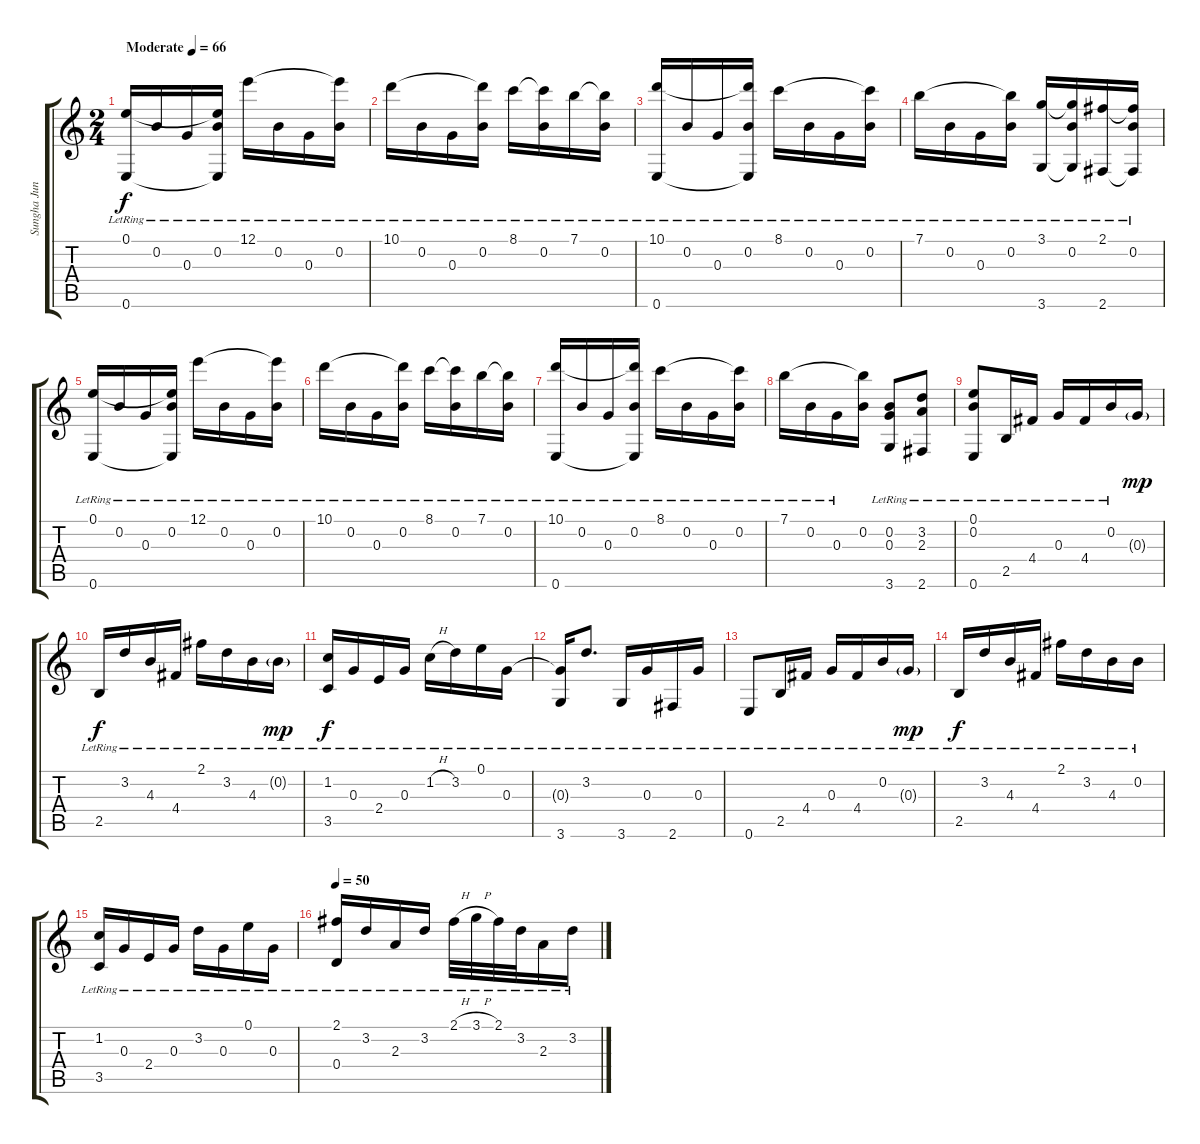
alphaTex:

\track ("Sungha Jung" "Sungha Jun") {instrument acousticguitarsteel}
\staff {score tabs}
\tuning (E4 B3 G3 D3 A2 E2) {hide}
\ts (2 4)
\tempo (66 "Moderate")
\clef g2
\ks c
(0.1{lr} 0.6{lr}).16{dy f instrument acousticguitarsteel} 0.2{lr}.16 0.3{lr}.16 (0.1{t} 0.2{lr} 0.6{t}).16 12.1{lr}.16 0.2{lr}.16 0.3{lr}.16 (12.1{t} 0.2{lr}).16 |
10.1{lr}.16 0.2{lr}.16 0.3{lr}.16 (10.1{t} 0.2{lr}).16 8.1{lr}.16 (8.1{t} 0.2{lr}).16 7.1{lr}.16 (7.1{t} 0.2{lr}).16 |
(10.1{lr} 0.6{lr}).16 0.2{lr}.16 0.3{lr}.16 (10.1{t} 0.2{lr} 0.6{t}).16 8.1{lr}.16 0.2{lr}.16 0.3{lr}.16 (8.1{t} 0.2{lr}).16 |
7.1{lr}.16 0.2{lr}.16 0.3{lr}.16 (7.1{t} 0.2{lr}).16 (3.1{lr} 3.6{lr}).16 (3.1{t} 0.2{lr} 3.6{t}).16 (2.1{lr} 2.6{lr}).16 (2.1{t} 0.2{lr} 2.6{t}).16 |
(0.1{lr} 0.6{lr}).16 0.2{lr}.16 0.3{lr}.16 (0.1{t} 0.2{lr} 0.6{t}).16 12.1{lr}.16 0.2{lr}.16 0.3{lr}.16 (12.1{t} 0.2{lr}).16 |
10.1{lr}.16 0.2{lr}.16 0.3{lr}.16 (10.1{t} 0.2{lr}).16 8.1{lr}.16 (8.1{t} 0.2{lr}).16 7.1{lr}.16 (7.1{t} 0.2{lr}).16 |
(10.1{lr} 0.6{lr}).16 0.2{lr}.16 0.3{lr}.16 (10.1{t} 0.2{lr} 0.6{t}).16 8.1{lr}.16 0.2{lr}.16 0.3{lr}.16 (8.1{t} 0.2{lr}).16 |
7.1{lr}.16 0.2{lr}.16 0.3{lr}.16 (7.1{t} 0.2).16 (0.2{lr} 0.3{lr} 3.6{lr}).8 (3.2{lr} 2.3{lr} 2.6{lr}).8 |
(0.1{lr} 0.2{lr} 0.6{lr}).8 2.5{lr}.16 4.4{lr}.16 0.3{lr}.16 4.4{lr}.16 0.2{lr}.16 0.3{g}.16{dy mp} |
2.5{lr}.16{dy f} 3.2{lr}.16 4.3{lr}.16 4.4{lr}.16 2.1{lr}.16 3.2{lr}.16 4.3{lr}.16 0.2{g lr}.16{dy mp} |
(1.2{lr} 3.5{lr}).16{dy f} 0.3{lr}.16 2.4{lr}.16 0.3{lr}.16 1.2{h lr}.16 3.2{lr}.16 0.1{lr}.16 0.3{lr}.16 |
(0.3{t} 3.6{lr}).16 3.2{lr}.8{d} 3.6{lr}.16 0.3{lr}.16 2.6{lr}.16 0.3{lr}.16 |
0.6{lr}.8 2.5{lr}.16 4.4{lr}.16 0.3{lr}.16 4.4{lr}.16 0.2{lr}.16 0.3{g lr}.16{dy mp} |
2.5{lr}.16{dy f} 3.2{lr}.16 4.3{lr}.16 4.4{lr}.16 2.1{lr}.16 3.2{lr}.16 4.3{lr}.16 0.2{lr}.16 |
(1.2{lr} 3.5{lr}).16 0.3{lr}.16 2.4{lr}.16 0.3{lr}.16 3.2{lr}.16 0.3{lr}.16 0.1{lr}.16 0.3{lr}.16 |
\tempo 50
(2.1{lr} 0.4{lr}).16 3.2{lr}.16 2.3{lr}.16 3.2{lr}.16 2.1{h lr}.32 3.1{h lr}.32 2.1{lr}.32 3.2{lr}.32 2.3{lr}.16 3.2{lr}.16
